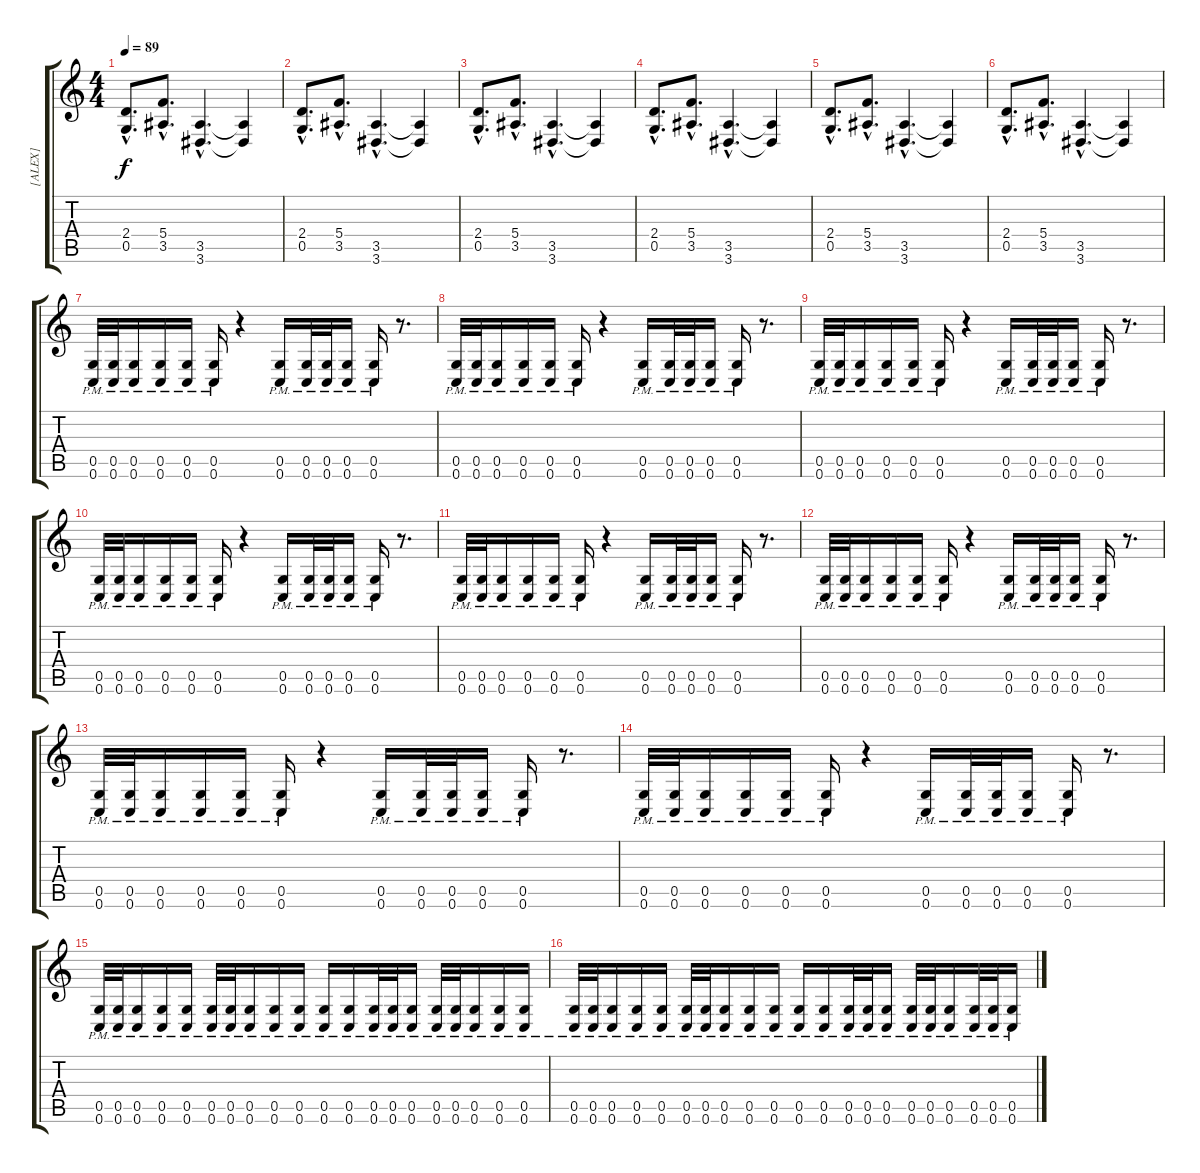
\track ("[ALEX]" "[ALEX]") {instrument distortionguitar}
\staff {score tabs}
\tuning (D4 A3 F3 C3 G2 C2) {hide}
\ts (4 4)
\tempo 89
\clef g2
\ks c
(2.4{hac} 0.5{hac}).8{d dy f} (5.4{hac} 3.5{hac}).8{d} (3.5{hac} 3.6{hac}).4{d} (3.5{t} 3.6{t}).4 |
(2.4{hac} 0.5{hac}).8{d} (5.4{hac} 3.5{hac}).8{d} (3.5{hac} 3.6{hac}).4{d} (3.5{t} 3.6{t}).4 |
(2.4{hac} 0.5{hac}).8{d} (5.4{hac} 3.5{hac}).8{d} (3.5{hac} 3.6{hac}).4{d} (3.5{t} 3.6{t}).4 |
(2.4{hac} 0.5{hac}).8{d} (5.4{hac} 3.5{hac}).8{d} (3.5{hac} 3.6{hac}).4{d} (3.5{t} 3.6{t}).4 |
(2.4{hac} 0.5{hac}).8{d} (5.4{hac} 3.5{hac}).8{d} (3.5{hac} 3.6{hac}).4{d} (3.5{t} 3.6{t}).4 |
(2.4{hac} 0.5{hac}).8{d} (5.4{hac} 3.5{hac}).8{d} (3.5{hac} 3.6{hac}).4{d} (3.5{t} 3.6{t}).4 |
(0.5{pm} 0.6).32 (0.5{pm} 0.6).32 (0.5{pm} 0.6).16 (0.5{pm} 0.6).16 (0.5{pm} 0.6).16 (0.5{pm} 0.6).16 r.4 (0.5{pm} 0.6).16 (0.5{pm} 0.6).32 (0.5{pm} 0.6).32 (0.5{pm} 0.6).16 (0.5{pm} 0.6).16 r.8{d} |
(0.5{pm} 0.6).32 (0.5{pm} 0.6).32 (0.5{pm} 0.6).16 (0.5{pm} 0.6).16 (0.5{pm} 0.6).16 (0.5{pm} 0.6).16 r.4 (0.5{pm} 0.6).16 (0.5{pm} 0.6).32 (0.5{pm} 0.6).32 (0.5{pm} 0.6).16 (0.5{pm} 0.6).16 r.8{d} |
(0.5{pm} 0.6).32 (0.5{pm} 0.6).32 (0.5{pm} 0.6).16 (0.5{pm} 0.6).16 (0.5{pm} 0.6).16 (0.5{pm} 0.6).16 r.4 (0.5{pm} 0.6).16 (0.5{pm} 0.6).32 (0.5{pm} 0.6).32 (0.5{pm} 0.6).16 (0.5{pm} 0.6).16 r.8{d} |
(0.5{pm} 0.6).32 (0.5{pm} 0.6).32 (0.5{pm} 0.6).16 (0.5{pm} 0.6).16 (0.5{pm} 0.6).16 (0.5{pm} 0.6).16 r.4 (0.5{pm} 0.6).16 (0.5{pm} 0.6).32 (0.5{pm} 0.6).32 (0.5{pm} 0.6).16 (0.5{pm} 0.6).16 r.8{d} |
(0.5{pm} 0.6).32 (0.5{pm} 0.6).32 (0.5{pm} 0.6).16 (0.5{pm} 0.6).16 (0.5{pm} 0.6).16 (0.5{pm} 0.6).16 r.4 (0.5{pm} 0.6).16 (0.5{pm} 0.6).32 (0.5{pm} 0.6).32 (0.5{pm} 0.6).16 (0.5{pm} 0.6).16 r.8{d} |
(0.5{pm} 0.6).32 (0.5{pm} 0.6).32 (0.5{pm} 0.6).16 (0.5{pm} 0.6).16 (0.5{pm} 0.6).16 (0.5{pm} 0.6).16 r.4 (0.5{pm} 0.6).16 (0.5{pm} 0.6).32 (0.5{pm} 0.6).32 (0.5{pm} 0.6).16 (0.5{pm} 0.6).16 r.8{d} |
(0.5{pm} 0.6).32 (0.5{pm} 0.6).32 (0.5{pm} 0.6).16 (0.5{pm} 0.6).16 (0.5{pm} 0.6).16 (0.5{pm} 0.6).16 r.4 (0.5{pm} 0.6).16 (0.5{pm} 0.6).32 (0.5{pm} 0.6).32 (0.5{pm} 0.6).16 (0.5{pm} 0.6).16 r.8{d} |
(0.5{pm} 0.6).32 (0.5{pm} 0.6).32 (0.5{pm} 0.6).16 (0.5{pm} 0.6).16 (0.5{pm} 0.6).16 (0.5{pm} 0.6).16 r.4 (0.5{pm} 0.6).16 (0.5{pm} 0.6).32 (0.5{pm} 0.6).32 (0.5{pm} 0.6).16 (0.5{pm} 0.6).16 r.8{d} |
(0.5{pm} 0.6).32 (0.5{pm} 0.6).32 (0.5{pm} 0.6).16 (0.5{pm} 0.6).16 (0.5{pm} 0.6).16 (0.5{pm} 0.6).32 (0.5{pm} 0.6).32 (0.5{pm} 0.6).16 (0.5{pm} 0.6).16 (0.5{pm} 0.6).16 (0.5{pm} 0.6).16 (0.5{pm} 0.6).16 (0.5{pm} 0.6).32 (0.5{pm} 0.6).32 (0.5{pm} 0.6).16 (0.5{pm} 0.6).32 (0.5{pm} 0.6).32 (0.5{pm} 0.6).16 (0.5{pm} 0.6).16 (0.5{pm} 0.6).16 |
(0.5{pm} 0.6).32 (0.5{pm} 0.6).32 (0.5{pm} 0.6).16 (0.5{pm} 0.6).16 (0.5{pm} 0.6).16 (0.5{pm} 0.6).32 (0.5{pm} 0.6).32 (0.5{pm} 0.6).16 (0.5{pm} 0.6).16 (0.5{pm} 0.6).16 (0.5{pm} 0.6).16 (0.5{pm} 0.6).16 (0.5{pm} 0.6).32 (0.5{pm} 0.6).32 (0.5{pm} 0.6).16 (0.5{pm} 0.6).32 (0.5{pm} 0.6).32 (0.5{pm} 0.6).16 (0.5{pm} 0.6).32 (0.5{pm} 0.6).32 (0.5{pm} 0.6).16
